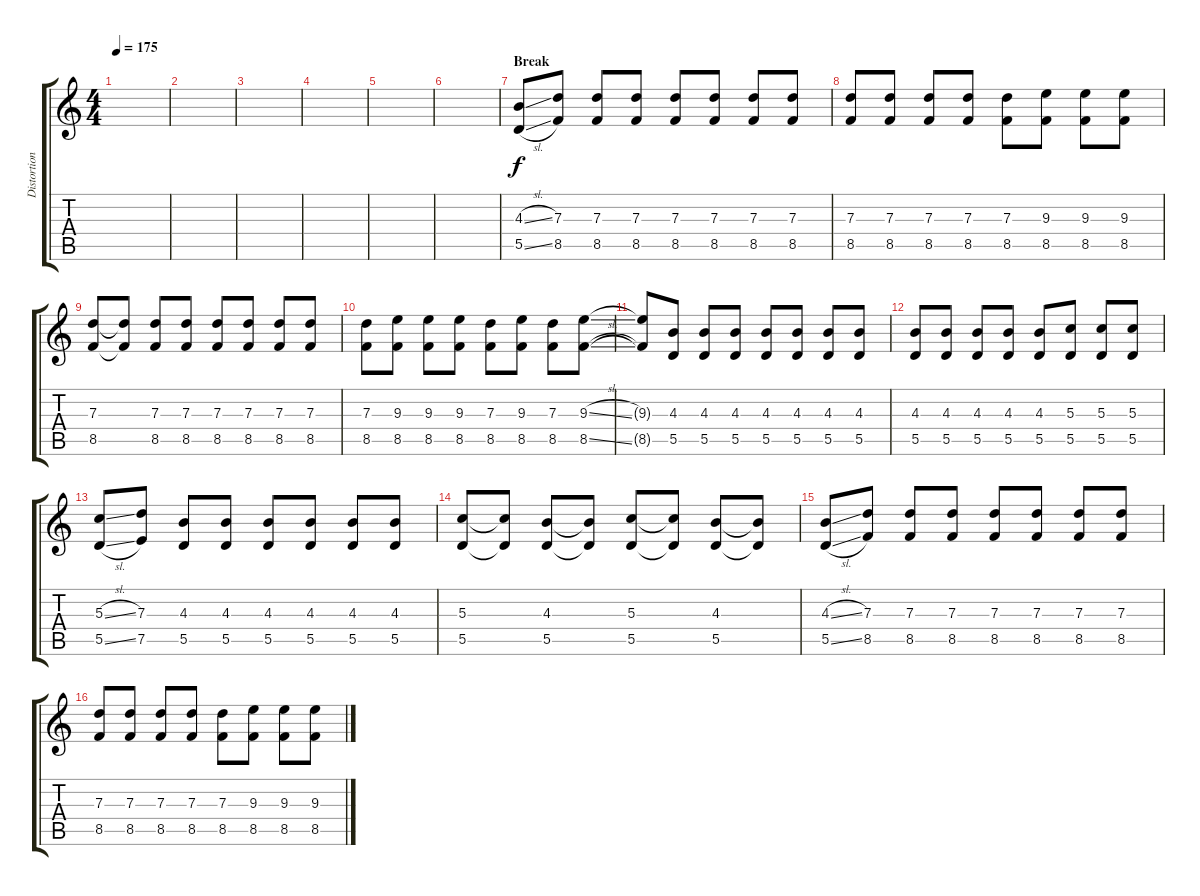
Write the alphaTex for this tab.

\track ("Distortion Guitar" "Distortion") {instrument distortionguitar}
\staff {score tabs}
\tuning (E4 B3 G3 D3 A2 E2) {hide}
\ts (4 4)
\tempo 175
\clef g2
\ks c
|
|
|
|
|
|
\section ("" "Break")
(4.3{sl} 5.5{sl}).8 (7.3 8.5).8 (7.3 8.5).8 (7.3 8.5).8 (7.3 8.5).8 (7.3 8.5).8 (7.3 8.5).8 (7.3 8.5).8 |
(7.3 8.5).8 (7.3 8.5).8 (7.3 8.5).8 (7.3 8.5).8 (7.3 8.5).8 (9.3 8.5).8 (9.3 8.5).8 (9.3 8.5).8 |
(7.3 8.5).8 (7.3{t} 8.5{t}).8 (7.3 8.5).8 (7.3 8.5).8 (7.3 8.5).8 (7.3 8.5).8 (7.3 8.5).8 (7.3 8.5).8 |
(7.3 8.5).8 (9.3 8.5).8 (9.3 8.5).8 (9.3 8.5).8 (7.3 8.5).8 (9.3 8.5).8 (7.3 8.5).8 (9.3{sl} 8.5{sl}).8 |
(9.3{t} 8.5{t}).8 (4.3 5.5).8 (4.3 5.5).8 (4.3 5.5).8 (4.3 5.5).8 (4.3 5.5).8 (4.3 5.5).8 (4.3 5.5).8 |
(4.3 5.5).8 (4.3 5.5).8 (4.3 5.5).8 (4.3 5.5).8 (4.3 5.5).8 (5.3 5.5).8 (5.3 5.5).8 (5.3 5.5).8 |
(5.3{sl} 5.5{sl}).8 (7.3 7.5).8 (4.3 5.5).8 (4.3 5.5).8 (4.3 5.5).8 (4.3 5.5).8 (4.3 5.5).8 (4.3 5.5).8 |
(5.3 5.5).8 (5.3{t} 5.5{t}).8 (4.3 5.5).8 (4.3{t} 5.5{t}).8 (5.3 5.5).8 (5.3{t} 5.5{t}).8 (4.3 5.5).8 (4.3{t} 5.5{t}).8 |
(4.3{sl} 5.5{sl}).8 (7.3 8.5).8 (7.3 8.5).8 (7.3 8.5).8 (7.3 8.5).8 (7.3 8.5).8 (7.3 8.5).8 (7.3 8.5).8 |
(7.3 8.5).8 (7.3 8.5).8 (7.3 8.5).8 (7.3 8.5).8 (7.3 8.5).8 (9.3 8.5).8 (9.3 8.5).8 (9.3 8.5).8
